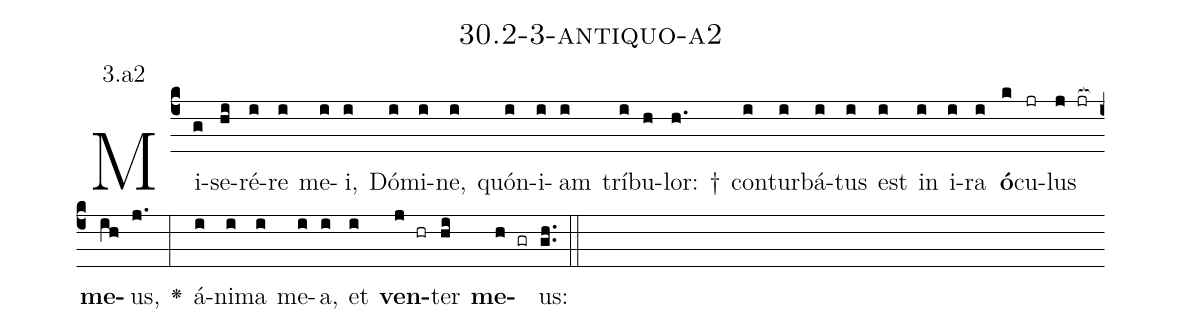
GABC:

name: 30.2-3-antiquo-a2;
annotation: 3.a2;
%%
(c4)Mi(g)se(hi)ré(i)re(i) me(i)i,(i) Dó(i)mi(i)ne,(i) quón(i)i(i)am(i) trí(i)bu(h)lor: †(h.) con(i)tur(i)bá(i)tus(i) est(i) in(i) i(i)ra(i) <b>ó</b>(k)cu(jr)lus(j jr[ocb:1{]) <b>me</b>(ih[ocb:0}])us,(j.) <v>\greheightstar</v>(:) á(i)ni(i)ma(i) me(i)a,(i) et(i) <b>ven</b>(j hr)ter(hi) <b>me</b>(h gr)us:(gh..) (::)


%E(i) u(i) o(j) u(hi) a(h) e.(gh..) (::)
